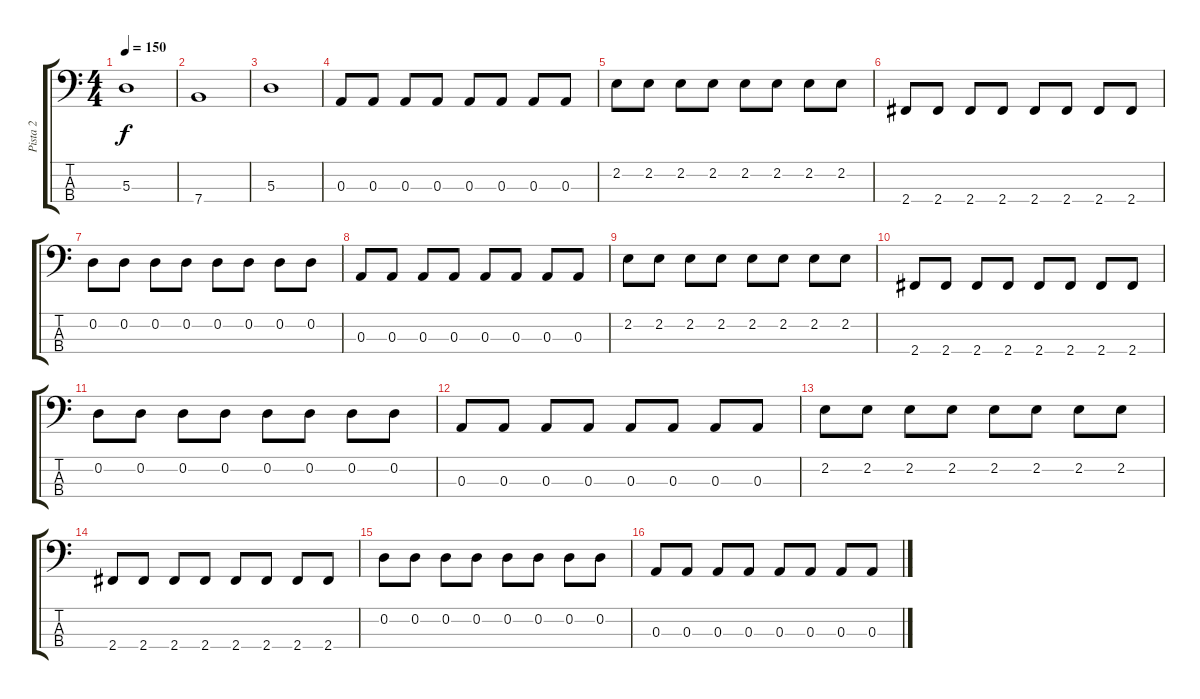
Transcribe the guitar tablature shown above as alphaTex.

\track ("Pista 2" "Pista 2") {instrument electricbasspick}
\staff {score tabs}
\tuning (G2 D2 A1 E1) {hide}
\ts (4 4)
\tempo 150
\clef f4
\ks c
5.3.1{dy f} |
7.4.1 |
5.3.1 |
0.3.8 0.3.8 0.3.8 0.3.8 0.3.8 0.3.8 0.3.8 0.3.8 |
2.2.8 2.2.8 2.2.8 2.2.8 2.2.8 2.2.8 2.2.8 2.2.8 |
2.4.8 2.4.8 2.4.8 2.4.8 2.4.8 2.4.8 2.4.8 2.4.8 |
0.2.8 0.2.8 0.2.8 0.2.8 0.2.8 0.2.8 0.2.8 0.2.8 |
0.3.8 0.3.8 0.3.8 0.3.8 0.3.8 0.3.8 0.3.8 0.3.8 |
2.2.8 2.2.8 2.2.8 2.2.8 2.2.8 2.2.8 2.2.8 2.2.8 |
2.4.8 2.4.8 2.4.8 2.4.8 2.4.8 2.4.8 2.4.8 2.4.8 |
0.2.8 0.2.8 0.2.8 0.2.8 0.2.8 0.2.8 0.2.8 0.2.8 |
0.3.8 0.3.8 0.3.8 0.3.8 0.3.8 0.3.8 0.3.8 0.3.8 |
2.2.8 2.2.8 2.2.8 2.2.8 2.2.8 2.2.8 2.2.8 2.2.8 |
2.4.8 2.4.8 2.4.8 2.4.8 2.4.8 2.4.8 2.4.8 2.4.8 |
0.2.8 0.2.8 0.2.8 0.2.8 0.2.8 0.2.8 0.2.8 0.2.8 |
0.3.8 0.3.8 0.3.8 0.3.8 0.3.8 0.3.8 0.3.8 0.3.8
